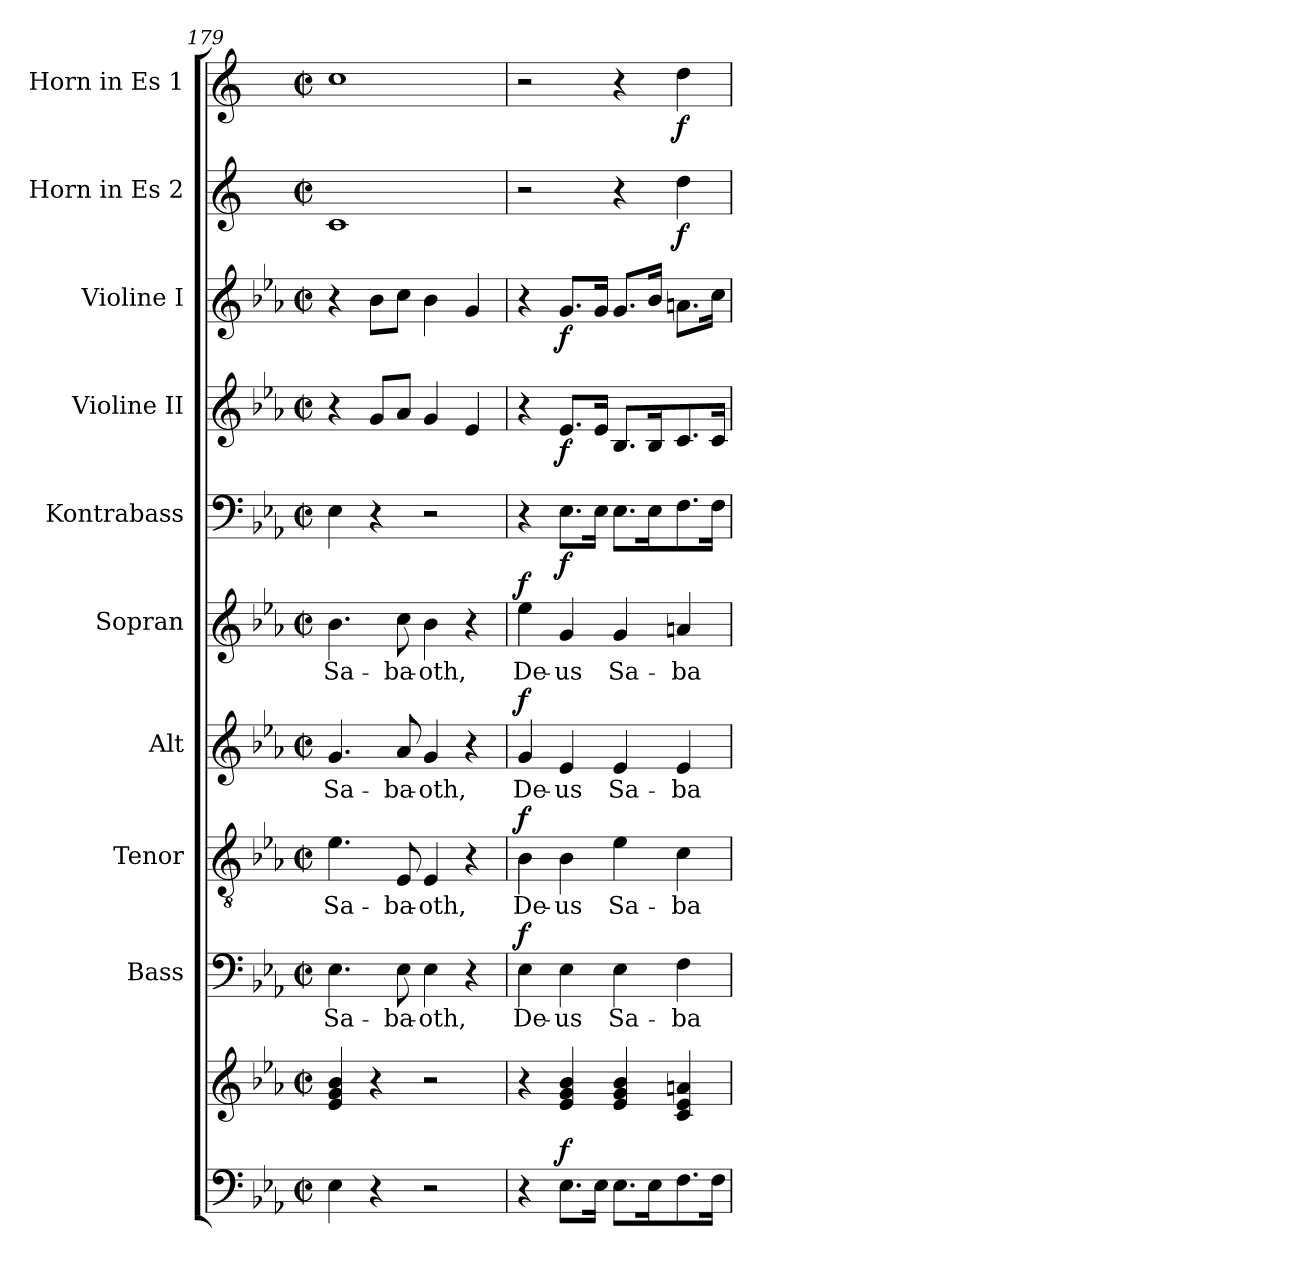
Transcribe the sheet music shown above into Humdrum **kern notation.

**kern	**kern	**dynam	**kern	**text	**dynam	**kern	**text	**dynam	**kern	**text	**dynam	**kern	**text	**dynam	**kern	**dynam	**kern	**dynam	**kern	**dynam	**kern	**dynam	**kern	**dynam
*part10	*part10	*part10	*part9	*part9	*part9	*part8	*part8	*part8	*part7	*part7	*part7	*part6	*part6	*part6	*part5	*part5	*part4	*part4	*part3	*part3	*part2	*part2	*part1	*part1
*staff11	*staff10	*staff10/11	*staff9	*staff9	*staff9	*staff8	*staff8	*staff8	*staff7	*staff7	*staff7	*staff6	*staff6	*staff6	*staff5	*staff5	*staff4	*staff4	*staff3	*staff3	*staff2	*staff2	*staff1	*staff1
*	*	*	*I"Bass	*	*	*I"Tenor	*	*	*I"Alt	*	*	*I"Sopran	*	*	*I"Kontrabass	*	*I"Violine II	*	*I"Violine I	*	*I"Horn in Es 2	*	*I"Horn in Es 1	*
*	*	*	*I'B.	*	*	*I'T.	*	*	*I'A.	*	*	*I'S.	*	*	*I'Kb.	*	*I'Vl. II	*	*I'Vl. I	*	*I'Hr. Es 2	*	*I'Hr. Es 1	*
*clefF4	*clefG2	*	*clefF4	*	*	*clefGv2	*	*	*clefG2	*	*	*clefG2	*	*	*clefF4	*	*clefG2	*	*clefG2	*	*clefG2	*	*clefG2	*
*	*	*	*	*	*	*	*	*	*	*	*	*	*	*	*ITrd7c12	*	*	*	*	*	*ITrd5c9	*	*ITrd5c9	*
*k[b-e-a-]	*k[b-e-a-]	*	*k[b-e-a-]	*	*	*k[b-e-a-]	*	*	*k[b-e-a-]	*	*	*k[b-e-a-]	*	*	*k[b-e-a-]	*	*k[b-e-a-]	*	*k[b-e-a-]	*	*k[b-e-a-]	*	*k[b-e-a-]	*
*E-:	*E-:	*	*E-:	*	*	*E-:	*	*	*E-:	*	*	*E-:	*	*	*E-:	*	*E-:	*	*E-:	*	*E-:	*	*E-:	*
*M2/2	*M2/2	*	*M2/2	*	*	*M2/2	*	*	*M2/2	*	*	*M2/2	*	*	*M2/2	*	*M2/2	*	*M2/2	*	*M2/2	*	*M2/2	*
*met(c|)	*met(c|)	*	*met(c|)	*	*	*met(c|)	*	*	*met(c|)	*	*	*met(c|)	*	*	*met(c|)	*	*met(c|)	*	*met(c|)	*	*met(c|)	*	*met(c|)	*
=179	=179	=179	=179	=179	=179	=179	=179	=179	=179	=179	=179	=179	=179	=179	=179	=179	=179	=179	=179	=179	=179	=179	=179	=179
!	!	!	!	!LO:LY:b	!	!	!LO:LY:b	!	!	!LO:LY:b	!	!	!LO:LY:b	!	!	!	!	!	!	!	!	!	!	!
4E-\	4e-/ 4g/ 4b-/	.	4.E-\	Sa-	.	4.e-\	Sa-	.	4.g/	Sa-	.	4.b-\	Sa-	.	4EE-\	.	4r	.	4r	.	1E-	.	1e-	.
4r	4r	.	.	.	.	.	.	.	.	.	.	.	.	.	4r	.	8g/L	.	8b-\L	.	.	.	.	.
!	!	!	!	!LO:LY:b	!	!	!LO:LY:b	!	!	!LO:LY:b	!	!	!LO:LY:b	!	!	!	!	!	!	!	!	!	!	!
.	.	.	8E-\	-ba-	.	8E-/	-ba-	.	8a-/	-ba-	.	8cc\	-ba-	.	.	.	8a-/J	.	8cc\J	.	.	.	.	.
!	!	!	!	!LO:LY:b	!	!	!LO:LY:b	!	!	!LO:LY:b	!	!	!LO:LY:b	!	!	!	!	!	!	!	!	!	!	!
2r	2r	.	4E-\	-oth,	.	4E-/	-oth,	.	4g/	-oth,	.	4b-\	-oth,	.	2r	.	4g/	.	4b-\	.	.	.	.	.
.	.	.	4r	.	.	4r	.	.	4r	.	.	4r	.	.	.	.	4e-/	.	4g/	.	.	.	.	.
!!LO:PB:g=z
=180	=180	=180	=180	=180	=180	=180	=180	=180	=180	=180	=180	=180	=180	=180	=180	=180	=180	=180	=180	=180	=180	=180	=180	=180
!	!	!	!	!LO:LY:b	!LO:DY:a	!	!LO:LY:b	!LO:DY:a	!	!LO:LY:b	!LO:DY:a	!	!LO:LY:b	!LO:DY:a	!	!	!	!	!	!	!	!	!	!
4r	4r	.	4E-\	De-	f	4B-\	De-	f	4g/	De-	f	4ee-\	De-	f	4r	.	4r	.	4r	.	2r	.	2r	.
!	!	!LO:DY:a=2	!	!LO:LY:b	!	!	!LO:LY:b	!	!	!LO:LY:b	!	!	!LO:LY:b	!	!	!LO:DY:b	!	!LO:DY:b	!	!LO:DY:b	!	!	!	!
8.E-\L	4e-/ 4g/ 4b-/	f	4E-\	-us	.	4B-\	-us	.	4e-/	-us	.	4g/	-us	.	8.EE-\L	f	8.e-/L	f	8.g/L	f	.	.	.	.
16E-\Jk	.	.	.	.	.	.	.	.	.	.	.	.	.	.	16EE-\Jk	.	16e-/Jk	.	16g/Jk	.	.	.	.	.
!	!	!	!	!LO:LY:b	!	!	!LO:LY:b	!	!	!LO:LY:b	!	!	!LO:LY:b	!	!	!	!	!	!	!	!	!	!	!
8.E-\L	4e-/ 4g/ 4b-/	.	4E-\	Sa-	.	4e-\	Sa-	.	4e-/	Sa-	.	4g/	Sa-	.	8.EE-\L	.	8.B-/L	.	8.g/L	.	4r	.	4r	.
16E-\k	.	.	.	.	.	.	.	.	.	.	.	.	.	.	16EE-\k	.	16B-/k	.	16b-/Jk	.	.	.	.	.
!	!	!	!	!LO:LY:b	!	!	!LO:LY:b	!	!	!LO:LY:b	!	!	!LO:LY:b	!	!	!	!	!	!	!	!	!LO:DY:b	!	!LO:DY:b
8.F\	4c/ 4e-/ 4an/	.	4F\	-ba-	.	4c\	-ba-	.	4e-/	-ba-	.	4an/	-ba-	.	8.FF\	.	8.c/	.	8.an\L	.	4f\	f	4f\	f
16F\Jk	.	.	.	.	.	.	.	.	.	.	.	.	.	.	16FF\Jk	.	16c/Jk	.	16cc\Jk	.	.	.	.	.
=	=	=	=	=	=	=	=	=	=	=	=	=	=	=	=	=	=	=	=	=	=	=	=	=
*-	*-	*-	*-	*-	*-	*-	*-	*-	*-	*-	*-	*-	*-	*-	*-	*-	*-	*-	*-	*-	*-	*-	*-	*-
